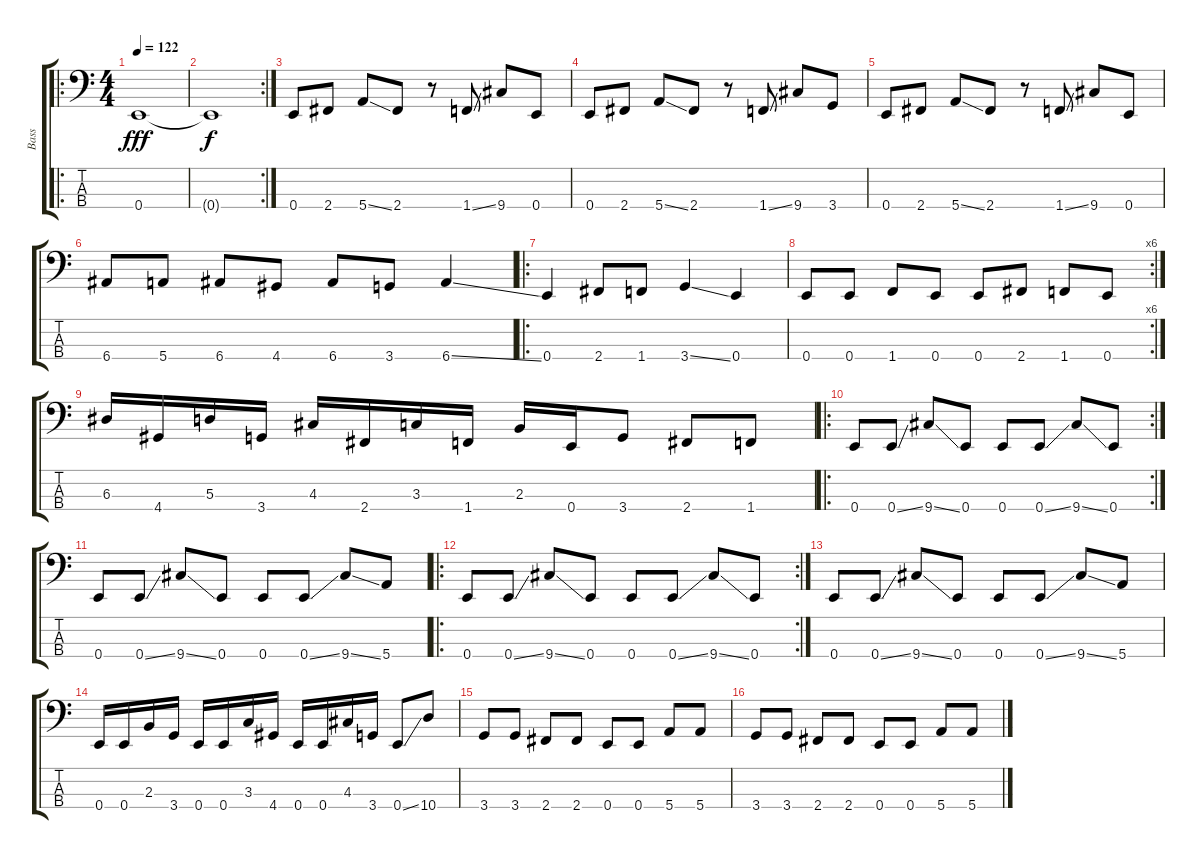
\track ("Bass" "Bass") {instrument electricbassfinger}
\staff {score tabs}
\tuning (G2 D2 A1 E1) {hide}
\ro
\ts (4 4)
\tempo 122
\clef f4
\ks c
0.4.1{dy fff} |
\rc 2
0.4{t}.1{dy f} |
0.4.8 2.4.8 5.4{ss}.8 2.4.8 r.8 1.4{ss}.8 9.4.8 0.4.8 |
0.4.8 2.4.8 5.4{ss}.8 2.4.8 r.8 1.4{ss}.8 9.4.8 3.4.8 |
0.4.8 2.4.8 5.4{ss}.8 2.4.8 r.8 1.4{ss}.8 9.4.8 0.4.8 |
6.4.8 5.4.8 6.4.8 4.4.8 6.4.8 3.4.8 6.4{ss}.4 |
\ro
0.4.4 2.4.8 1.4.8 3.4{ss}.4 0.4.4 |
\rc 6
0.4.8 0.4.8 1.4.8 0.4.8 0.4.8 2.4.8 1.4.8 0.4.8 |
6.3.16 4.4.16 5.3.16 3.4.16 4.3.16 2.4.16 3.3.16 1.4.16 2.3.16 0.4.16 3.4.8 2.4.8 1.4.8 |
\ro
\rc 2
0.4.8 0.4{ss}.8 9.4{ss}.8 0.4.8 0.4.8 0.4{ss}.8 9.4{ss}.8 0.4.8 |
0.4.8 0.4{ss}.8 9.4{ss}.8 0.4.8 0.4.8 0.4{ss}.8 9.4{ss}.8 5.4.8 |
\ro
\rc 2
0.4.8 0.4{ss}.8 9.4{ss}.8 0.4.8 0.4.8 0.4{ss}.8 9.4{ss}.8 0.4.8 |
0.4.8 0.4{ss}.8 9.4{ss}.8 0.4.8 0.4.8 0.4{ss}.8 9.4{ss}.8 5.4.8 |
0.4.16 0.4.16 2.3.16 3.4.16 0.4.16 0.4.16 3.3.16 4.4.16 0.4.16 0.4.16 4.3.16 3.4.16 0.4{ss}.8 10.4.8 |
3.4.8 3.4.8 2.4.8 2.4.8 0.4.8 0.4.8 5.4.8 5.4.8 |
3.4.8 3.4.8 2.4.8 2.4.8 0.4.8 0.4.8 5.4.8 5.4.8
